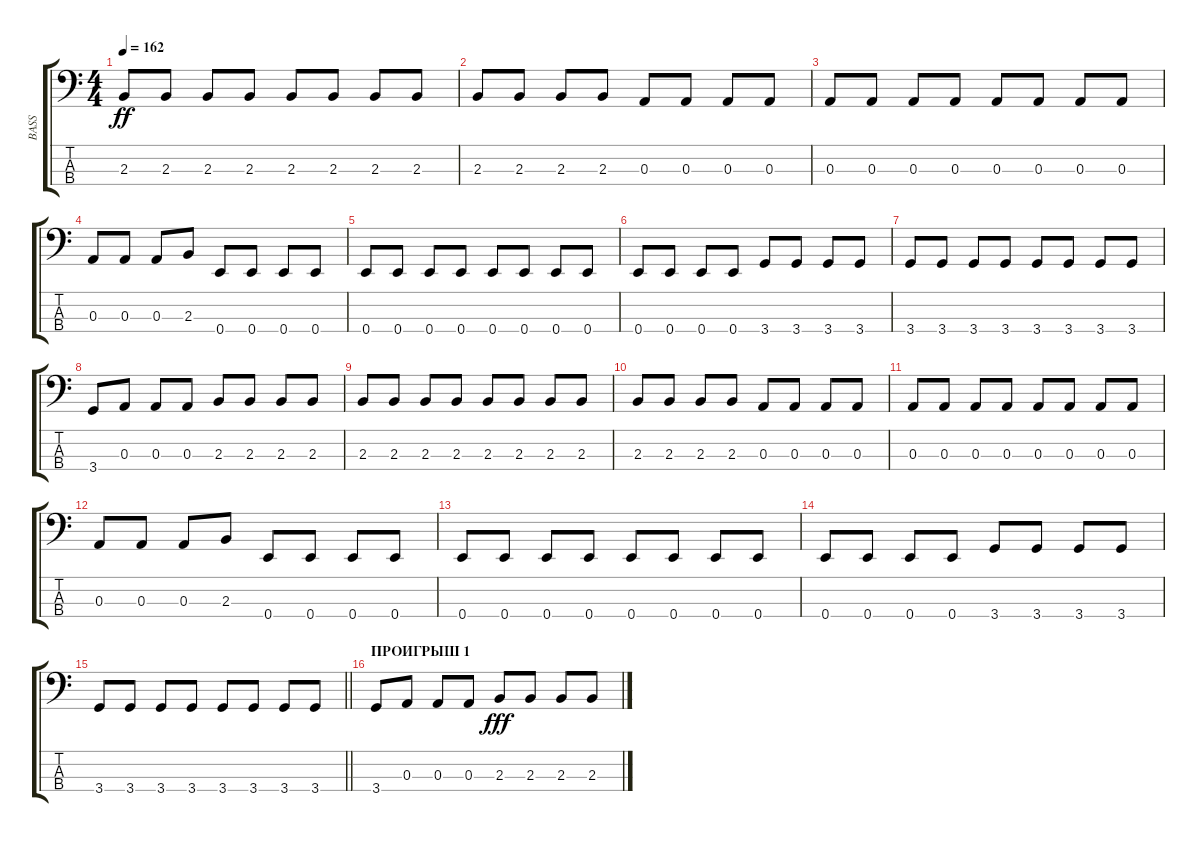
\track ("BASS" "BASS") {instrument electricbassfinger}
\staff {score tabs}
\tuning (G2 D2 A1 E1) {hide}
\ts (4 4)
\tempo 162
\clef f4
\ks c
2.3.8{dy ff} 2.3.8 2.3.8 2.3.8 2.3.8 2.3.8 2.3.8 2.3.8 |
2.3.8 2.3.8 2.3.8 2.3.8 0.3.8 0.3.8 0.3.8 0.3.8 |
0.3.8 0.3.8 0.3.8 0.3.8 0.3.8 0.3.8 0.3.8 0.3.8 |
0.3.8 0.3.8 0.3.8 2.3.8 0.4.8 0.4.8 0.4.8 0.4.8 |
0.4.8 0.4.8 0.4.8 0.4.8 0.4.8 0.4.8 0.4.8 0.4.8 |
0.4.8 0.4.8 0.4.8 0.4.8 3.4.8 3.4.8 3.4.8 3.4.8 |
3.4.8 3.4.8 3.4.8 3.4.8 3.4.8 3.4.8 3.4.8 3.4.8 |
3.4.8 0.3.8 0.3.8 0.3.8 2.3.8 2.3.8 2.3.8 2.3.8 |
2.3.8 2.3.8 2.3.8 2.3.8 2.3.8 2.3.8 2.3.8 2.3.8 |
2.3.8 2.3.8 2.3.8 2.3.8 0.3.8 0.3.8 0.3.8 0.3.8 |
0.3.8 0.3.8 0.3.8 0.3.8 0.3.8 0.3.8 0.3.8 0.3.8 |
0.3.8 0.3.8 0.3.8 2.3.8 0.4.8 0.4.8 0.4.8 0.4.8 |
0.4.8 0.4.8 0.4.8 0.4.8 0.4.8 0.4.8 0.4.8 0.4.8 |
0.4.8 0.4.8 0.4.8 0.4.8 3.4.8 3.4.8 3.4.8 3.4.8 |
\barLineRight lightlight
3.4.8 3.4.8 3.4.8 3.4.8 3.4.8 3.4.8 3.4.8 3.4.8 |
\section ("" "ПРОИГРЫШ 1")
3.4.8 0.3.8 0.3.8 0.3.8 2.3.8{dy fff} 2.3.8 2.3.8 2.3.8
